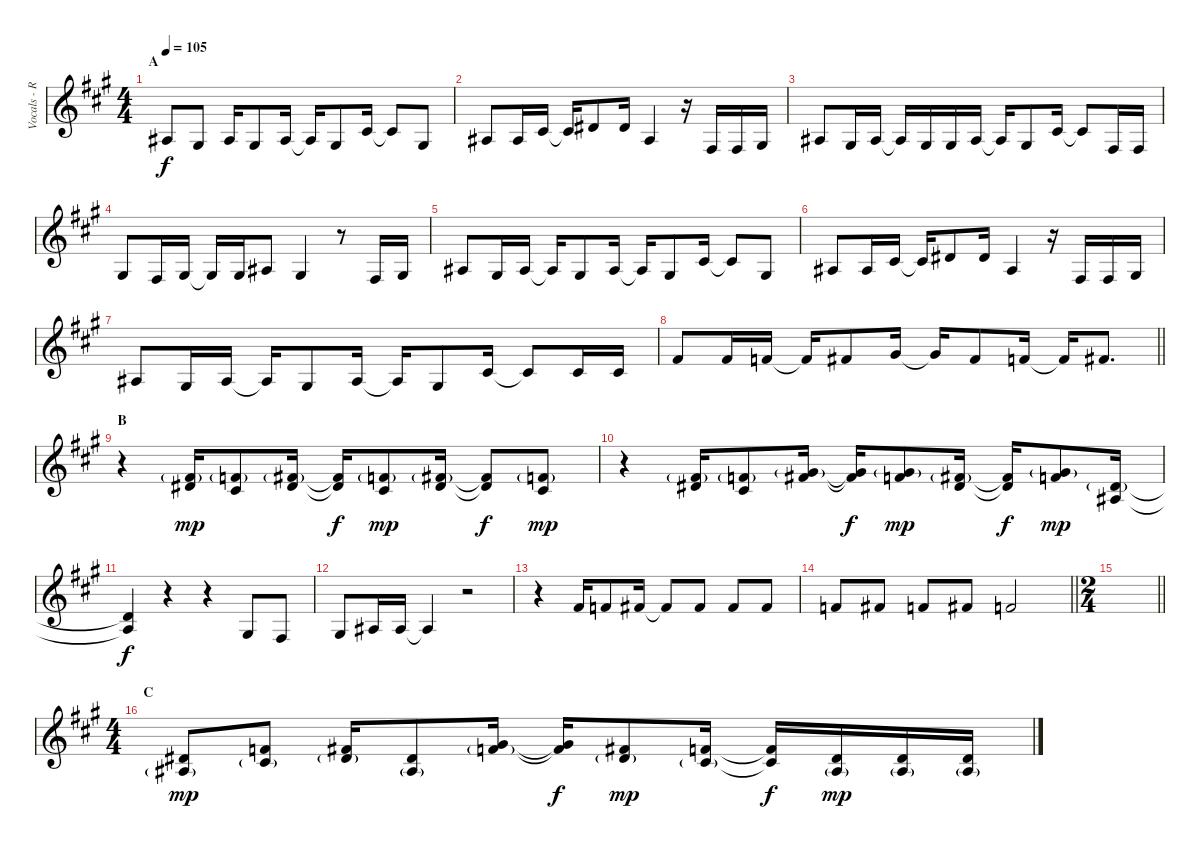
\track ("Vocals - Ruki" "Vocals - R") {instrument lead6voice}
\staff {score}
\tuning (Db4 Ab3 E3 B2 Gb2 Db2) {hide}
\ts (4 4)
\section ("" "A")
\tempo 105
\clef g2
\ks a
2.2.8{dy f} 0.2.8 2.2.16 0.2.8 2.2.16 2.2{t}.16 0.2.8 0.1.16 0.1{t}.8 0.2.8 |
2.2.8 2.2.16 0.1.16 0.1{t}.16 2.1.8 2.1.16 2.2.4 r.16 2.3.16 2.3.16 0.2.16 |
2.2.8 0.2.16 2.2.16 2.2{t}.16 0.2.16 0.2.16 2.2.16 2.2{t}.16 0.2.8 0.1.16 0.1{t}.8 2.3.16 2.3.16 |
0.2.8 2.3.16 0.2.16 0.2{t}.16 0.2.16 2.2.8 0.2.4 r.8 2.3.16 0.2.16 |
2.2.8 0.2.16 2.2.16 2.2{t}.16 0.2.8 2.2.16 2.2{t}.16 0.2.8 0.1.16 0.1{t}.8 0.2.8 |
2.2.8 2.2.16 0.1.16 0.1{t}.16 2.1.8 2.1.16 2.2.4 r.16 2.3.16 2.3.16 0.2.16 |
2.2.8 0.2.16 2.2.16 2.2{t}.16 0.2.8 2.2.16 2.2{t}.16 0.2.8 0.1.16 0.1{t}.8 0.1.16 0.1.16 |
\barLineRight lightlight
5.1.8 5.1.16 4.1.16 4.1{t}.16 5.1.8 7.1.16 7.1{t}.16 5.1.8 4.1.16 4.1{t}.16 5.1.8{d} |
\section ("" "B")
r.4 (5.1{g} 7.2).16{dy mp} (4.1{g} 5.2).8 (5.1{g} 7.2).16 (5.1{t} 7.2{t}).16{dy f} (4.1{g} 5.2).8{dy mp} (5.1{g} 7.2).16 (5.1{t} 7.2{t}).8{dy f} (4.1{g} 5.2).8{dy mp} |
r.4 (5.1{g} 7.2).16 (4.1{g} 5.2).8 (7.1{g} 10.2).16 (7.1{t} 10.2{t}).16{dy f} (7.1{g} 9.2).8{dy mp} (5.1{g} 7.2).16 (5.1{t} 7.2{t}).16{dy f} (7.1{g} 9.2).8{dy mp} (2.1{g} 2.2).16 |
(2.1{t} 2.2{t}).4{dy f} r.4 r.4 0.2.8 2.3.8 |
0.2.8 2.2.16 2.2.16 2.2{t}.4 r.2 |
r.4 5.1.16 4.1.8 5.1.16 5.1{t}.8 5.1.8 5.1.8 5.1.8 |
\barLineRight lightlight
4.1.8 5.1.8 4.1.8 5.1.8 4.1.2 |
\ts (2 4)
\barLineRight lightlight
|
\ts (4 4)
\section ("" "C")
(2.1 2.2{g}).8{dy mp} (4.1 5.2{g}).8 (5.1 7.2{g}).16 (2.1 2.2{g}).8 (7.1 9.2{g}).16 (7.1{t} 9.2{t}).16{dy f} (5.1 7.2{g}).8{dy mp} (4.1 5.2{g}).16 (4.1{t} 5.2{t}).16{dy f} (2.1 2.2{g}).16{dy mp} (2.1 2.2{g}).16 (2.1 2.2{g}).16
